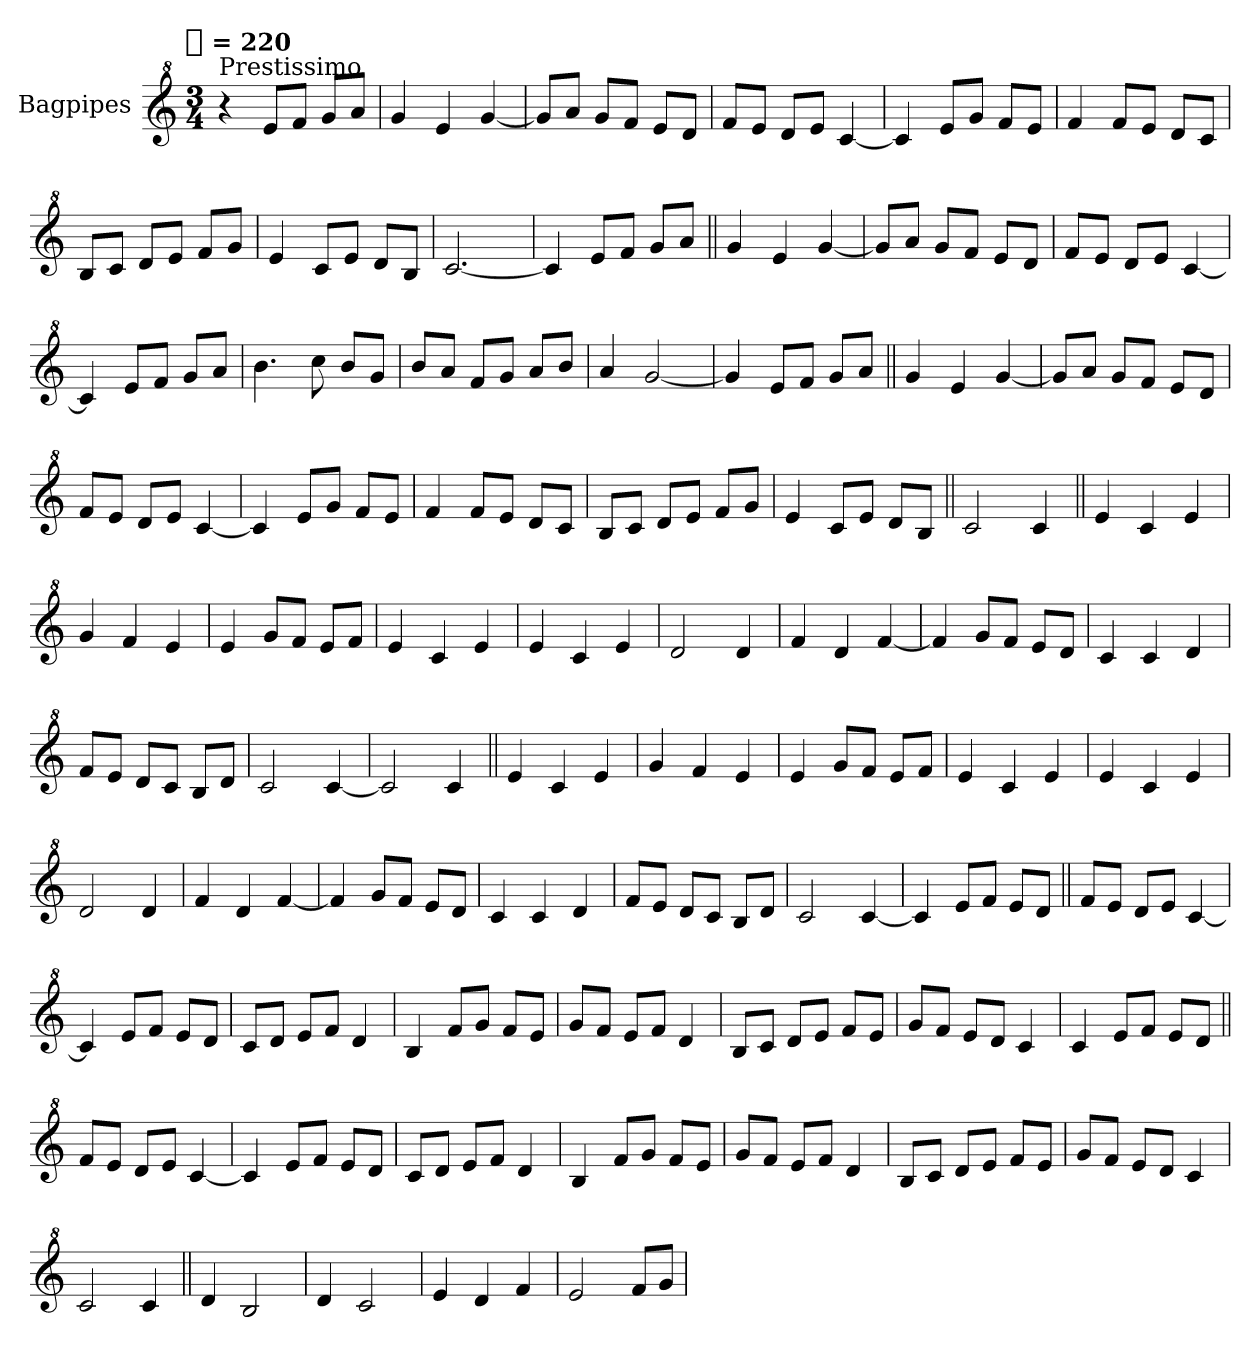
**kern
*part1
*staff1
*I"Bagpipes
*I'Bag
*clefG^2
*k[]
!!LO:TX:omd:t=[quarter] = 220
*M3/4
*MM220
=1
!LO:TX:a:t=Prestissimo
4r
8eeL
8ffJ
8ggL
8aaJ
=
4gg
4ee
[4gg
=
8ggL]
8aaJ
8ggL
8ffJ
8eeL
8ddJ
=
8ffL
8eeJ
8ddL
8eeJ
[4cc
=
4cc]
8eeL
8ggJ
8ffL
8eeJ
=
4ff
8ffL
8eeJ
8ddL
8ccJ
=
8bL
8ccJ
8ddL
8eeJ
8ffL
8ggJ
=
4ee
8ccL
8eeJ
8ddL
8bJ
=
[2.cc
=
4cc]
8eeL
8ffJ
8ggL
8aaJ
=||
4gg
4ee
[4gg
=
8ggL]
8aaJ
8ggL
8ffJ
8eeL
8ddJ
=
8ffL
8eeJ
8ddL
8eeJ
[4cc
=
4cc]
8eeL
8ffJ
8ggL
8aaJ
=
4.bb
8ccc
8bbL
8ggJ
=
8bbL
8aaJ
8ffL
8ggJ
8aaL
8bbJ
=
4aa
[2gg
=
4gg]
8eeL
8ffJ
8ggL
8aaJ
=||
4gg
4ee
[4gg
=
8ggL]
8aaJ
8ggL
8ffJ
8eeL
8ddJ
=
8ffL
8eeJ
8ddL
8eeJ
[4cc
=
4cc]
8eeL
8ggJ
8ffL
8eeJ
=
4ff
8ffL
8eeJ
8ddL
8ccJ
=
8bL
8ccJ
8ddL
8eeJ
8ffL
8ggJ
=
4ee
8ccL
8eeJ
8ddL
8bJ
=||
2cc
4cc
=||
4ee
4cc
4ee
=
4gg
4ff
4ee
=
4ee
8ggL
8ffJ
8eeL
8ffJ
=
4ee
4cc
4ee
=
4ee
4cc
4ee
=
2dd
4dd
=
4ff
4dd
[4ff
=
4ff]
8ggL
8ffJ
8eeL
8ddJ
=
4cc
4cc
4dd
=
8ffL
8eeJ
8ddL
8ccJ
8bL
8ddJ
=
2cc
[4cc
=
2cc]
4cc
=||
4ee
4cc
4ee
=
4gg
4ff
4ee
=
4ee
8ggL
8ffJ
8eeL
8ffJ
=
4ee
4cc
4ee
=
4ee
4cc
4ee
=
2dd
4dd
=
4ff
4dd
[4ff
=
4ff]
8ggL
8ffJ
8eeL
8ddJ
=
4cc
4cc
4dd
=
8ffL
8eeJ
8ddL
8ccJ
8bL
8ddJ
=
2cc
[4cc
=
4cc]
8eeL
8ffJ
8eeL
8ddJ
=||
8ffL
8eeJ
8ddL
8eeJ
[4cc
=
4cc]
8eeL
8ffJ
8eeL
8ddJ
=
8ccL
8ddJ
8eeL
8ffJ
4dd
=
4b
8ffL
8ggJ
8ffL
8eeJ
=
8ggL
8ffJ
8eeL
8ffJ
4dd
=
8bL
8ccJ
8ddL
8eeJ
8ffL
8eeJ
=
8ggL
8ffJ
8eeL
8ddJ
4cc
=
4cc
8eeL
8ffJ
8eeL
8ddJ
=||
8ffL
8eeJ
8ddL
8eeJ
[4cc
=
4cc]
8eeL
8ffJ
8eeL
8ddJ
=
8ccL
8ddJ
8eeL
8ffJ
4dd
=
4b
8ffL
8ggJ
8ffL
8eeJ
=
8ggL
8ffJ
8eeL
8ffJ
4dd
=
8bL
8ccJ
8ddL
8eeJ
8ffL
8eeJ
=
8ggL
8ffJ
8eeL
8ddJ
4cc
=
2cc
4cc
=||
4dd
2b
=
4dd
2cc
=
4ee
4dd
4ff
=
2ee
8ffL
8ggJ
=
*-
